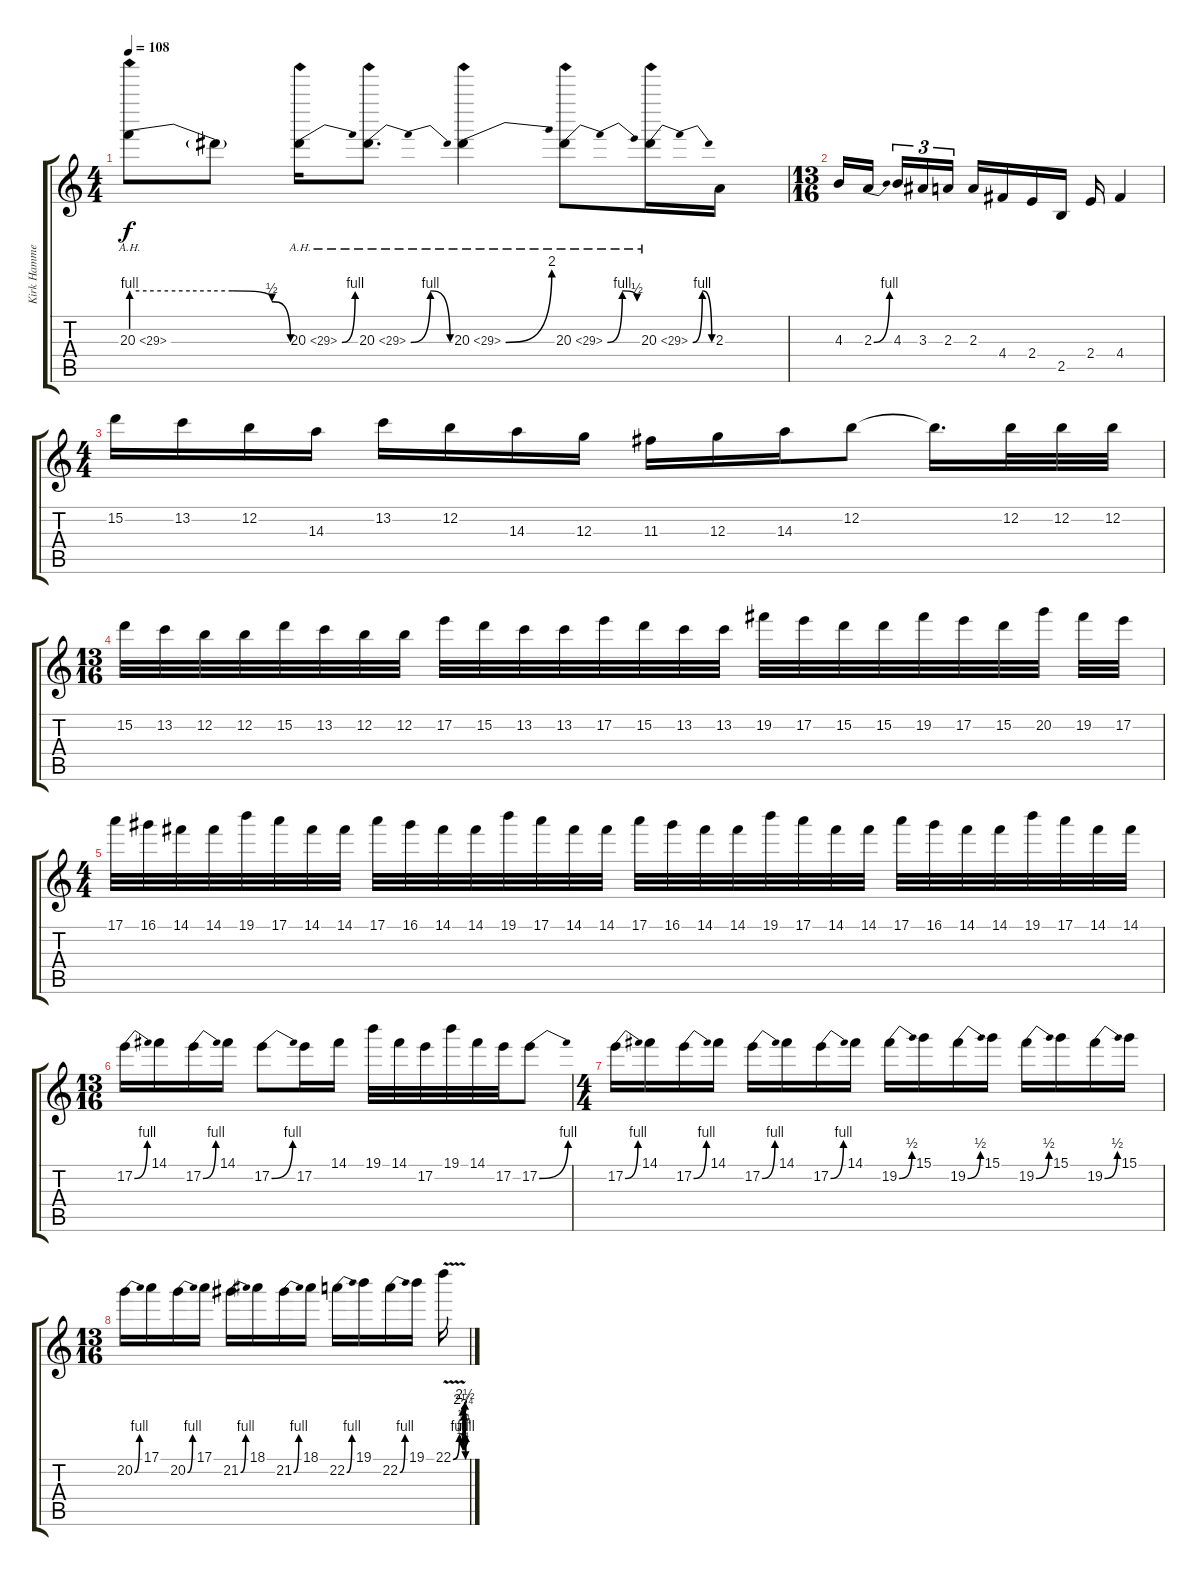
\track ("Kirk Hammett (lead guitar)" "Kirk Hamme") {instrument distortionguitar}
\staff {score tabs}
\tuning (E4 B3 G3 D3 A2 E2) {hide}
\ts (4 4)
\tempo 108
\clef g2
\ks c
20.3{be (custom 0 4 22 4 30 4 38 4 53 2 60 0) ah 9}.8{dy f} 20.3{t}.8 20.3{be (bend 0 0 60 4) ah 9}.16 20.3{be (bendrelease 0 0 30 4 30 4 60 0) ah 9}.8{d} 20.3{be (bend 0 0 60 8) ah 9}.4 20.3{be (bendrelease 0 0 30 4 30 4 60 2) ah 9}.8 20.3{be (bendrelease 0 0 30 4 30 4 60 0) ah 9}.16 2.3.16 |
\ts (13 16)
4.3.16 2.3{be (bend 0 0 60 4)}.16 4.3.16{tu (3 2)} 3.3.16{tu (3 2)} 2.3.16{tu (3 2)} 2.3.16 4.4.16 2.4.16 2.5.16 2.4.16 4.4.4 |
\ts (4 4)
15.2.16 13.2.16 12.2.16 14.3.16 13.2.16 12.2.16 14.3.16 12.3.16 11.3.16 12.3.16 14.3.16 12.2.8 12.2{t}.16{d} 12.2.32 12.2.32 12.2.32 |
\ts (13 16)
15.2.32 13.2.32 12.2.32 12.2.32 15.2.32 13.2.32 12.2.32 12.2.32 17.2.32 15.2.32 13.2.32 13.2.32 17.2.32 15.2.32 13.2.32 13.2.32 19.2.32 17.2.32 15.2.32 15.2.32 19.2.32 17.2.32 15.2.32 20.2.32 19.2.32 17.2.32 |
\ts (4 4)
17.1.32 16.1.32 14.1.32 14.1.32 19.1.32 17.1.32 14.1.32 14.1.32 17.1.32 16.1.32 14.1.32 14.1.32 19.1.32 17.1.32 14.1.32 14.1.32 17.1.32 16.1.32 14.1.32 14.1.32 19.1.32 17.1.32 14.1.32 14.1.32 17.1.32 16.1.32 14.1.32 14.1.32 19.1.32 17.1.32 14.1.32 14.1.32 |
\ts (13 16)
17.2{be (bend 0 0 60 4)}.16 14.1.16 17.2{be (bend 0 0 60 4)}.16 14.1.16 17.2{be (bend 0 0 60 4)}.8 17.2.16 14.1.16 19.1.32 14.1.32 17.2.32 19.1.32 14.1.32 17.2.32 17.2{be (bend 0 0 60 4)}.8 |
\ts (4 4)
17.2{be (bend 0 0 60 4)}.16 14.1.16 17.2{be (bend 0 0 60 4)}.16 14.1.16 17.2{be (bend 0 0 60 4)}.16 14.1.16 17.2{be (bend 0 0 60 4)}.16 14.1.16 19.2{be (bend 0 0 60 2)}.16 15.1.16 19.2{be (bend 0 0 60 2)}.16 15.1.16 19.2{be (bend 0 0 60 2)}.16 15.1.16 19.2{be (bend 0 0 60 2)}.16 15.1.16 |
\ts (13 16)
20.2{be (bend 0 0 60 4)}.16 17.1.16 20.2{be (bend 0 0 60 4)}.16 17.1.16 21.2{be (bend 0 0 60 4)}.16 18.1.16 21.2{be (bend 0 0 60 4)}.16 18.1.16 22.2{be (bend 0 0 60 4)}.16 19.1.16 22.2{be (bend 0 0 60 4)}.16 19.1.16 22.1{be (custom 0 0 30 4 43 4 45 1 47 9 49 1 52 8 54 1 56 10 58 0 60 4) v}.16
